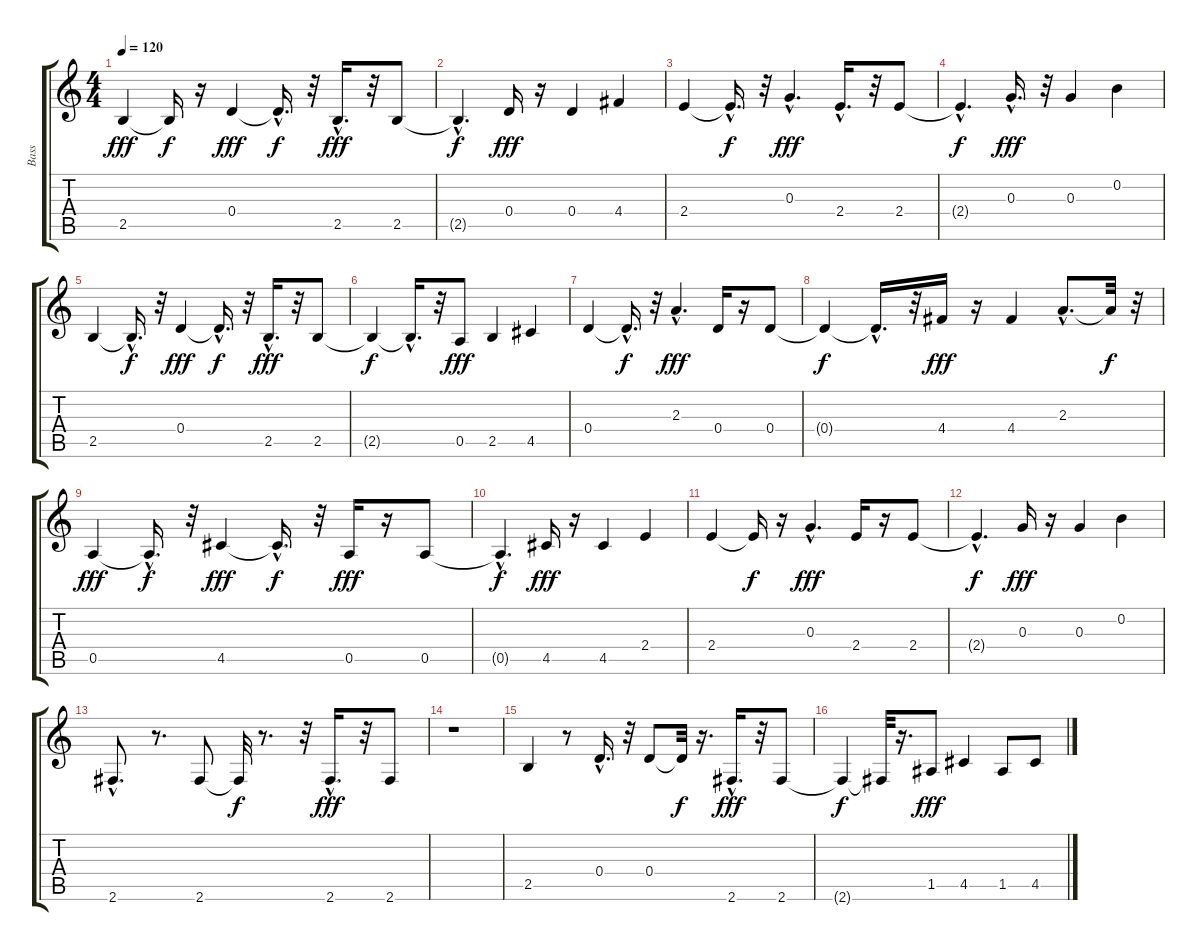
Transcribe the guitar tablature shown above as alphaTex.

\track ("Bass" "Bass") {instrument electricbassfinger}
\staff {score tabs}
\tuning (E4 B3 G3 D3 A2 E2) {hide}
\ts (4 4)
\tempo 120
\clef g2
\ks c
2.5.4{dy fff} 2.5{t}.16{dy f} r.16 0.4.4{dy fff} 0.4{hac t}.16{d dy f} r.32 2.5{hac}.16{d dy fff} r.32 2.5.8 |
2.5{hac t}.4{d dy f} 0.4.16{dy fff} r.16 0.4.4 4.4.4 |
2.4.4 2.4{hac t}.16{d dy f} r.32 0.3{hac}.4{d dy fff} 2.4{hac}.16{d} r.32 2.4.8 |
2.4{hac t}.4{d dy f} 0.3{hac}.16{d dy fff} r.32 0.3.4 0.2.4 |
2.5.4 2.5{hac t}.16{d dy f} r.32 0.4.4{dy fff} 0.4{hac t}.16{d dy f} r.32 2.5{hac}.16{d dy fff} r.32 2.5.8 |
2.5{t}.4{dy f} 2.5{hac t}.16{d} r.32 0.5.8{dy fff} 2.5.4 4.5.4 |
0.4.4 0.4{hac t}.16{d dy f} r.32 2.3{hac}.4{d dy fff} 0.4.16 r.16 0.4.8 |
0.4{t}.4{dy f} 0.4{hac t}.16{d} r.32 4.4.16{dy fff} r.16 4.4.4 2.3{hac}.8{d} 2.3{t}.32{dy f} r.32 |
0.5.4{dy fff} 0.5{hac t}.16{d dy f} r.32 4.5.4{dy fff} 4.5{hac t}.16{d dy f} r.32 0.5.16{dy fff} r.16 0.5.8 |
0.5{hac t}.4{d dy f} 4.5.16{dy fff} r.16 4.5.4 2.4.4 |
2.4.4 2.4{t}.16{dy f} r.16 0.3{hac}.4{d dy fff} 2.4.16 r.16 2.4.8 |
2.4{hac t}.4{d dy f} 0.3.16{dy fff} r.16 0.3.4 0.2.4 |
2.6{hac}.8{d} r.8{d} 2.6.8 2.6{t}.32{dy f} r.8{d} r.32 2.6{hac}.16{d dy fff} r.32 2.6.8 |
r.1 |
2.5.4 r.8 0.4{hac}.16{d} r.32 0.4.8 0.4{t}.32{dy f} r.16{d} 2.6{hac}.16{d dy fff} r.32 2.6.8 |
2.6{t}.4{dy f} 2.6{t}.32 r.16{d} 1.5.8{dy fff} 4.5.4 1.5.8 4.5.8
